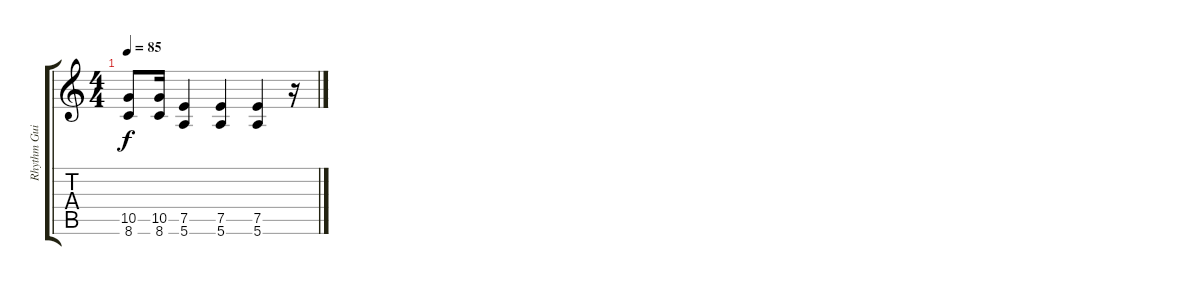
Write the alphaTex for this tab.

\track ("Rhythm Guitar" "Rhythm Gui") {instrument distortionguitar}
\staff {score tabs}
\tuning (E4 B3 G3 D3 A2 E2) {hide}
\ts (4 4)
\tempo 85
\clef g2
\ks c
(10.5 8.6).8{dy f} (10.5 8.6).16 (7.5 5.6).4 (7.5 5.6).4 (7.5 5.6).4 r.16
